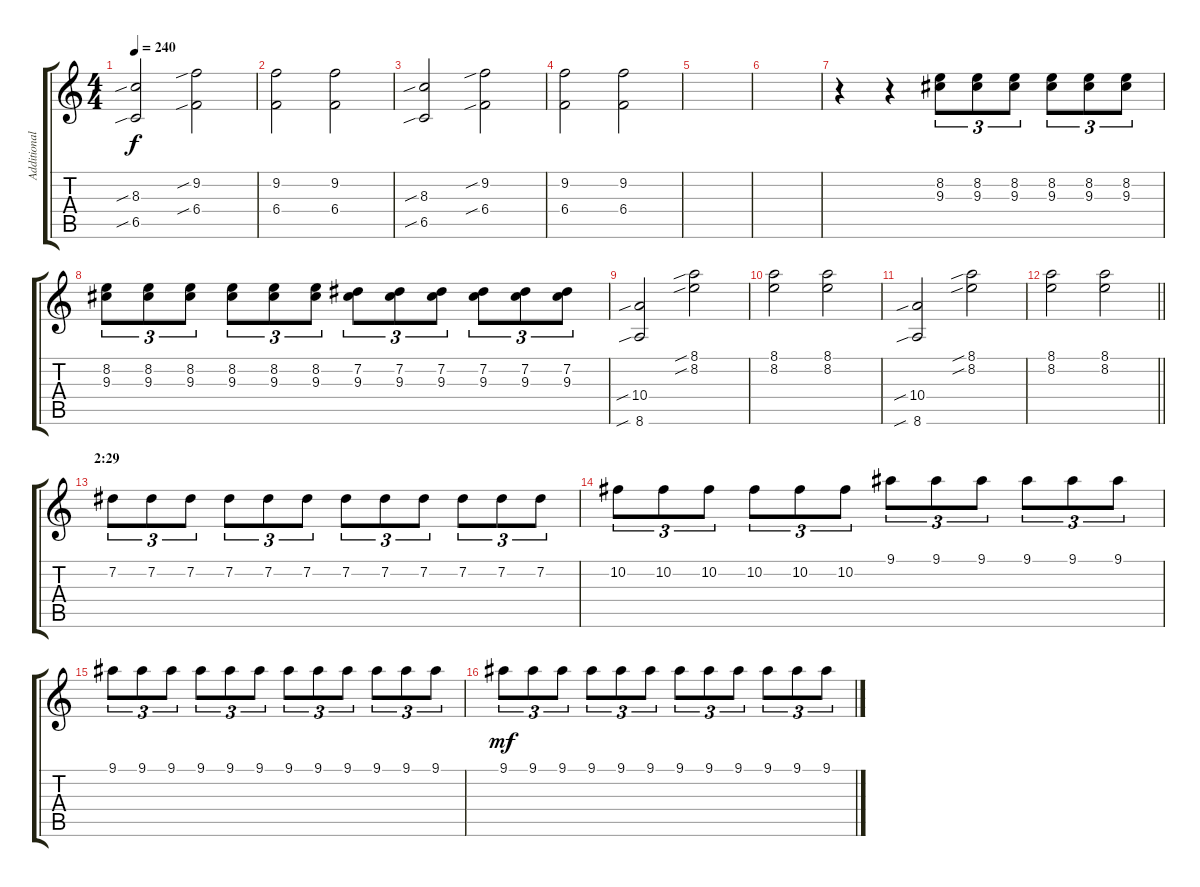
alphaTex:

\track ("Additional guitar" "Additional") {instrument overdrivenguitar}
\staff {score tabs}
\tuning (Db4 Ab3 E3 B2 Gb2 Db2) {hide}
\ts (4 4)
\tempo 240
\clef g2
\ks c
(8.3{sib} 6.5{sib}).2{dy f volume 12 instrument overdrivenguitar} (9.2{sib} 6.4{sib}).2 |
(9.2 6.4).2 (9.2 6.4).2 |
(8.3{sib} 6.5{sib}).2 (9.2{sib} 6.4{sib}).2 |
(9.2 6.4).2 (9.2 6.4).2 |
|
|
r.4 r.4{volume 9 instrument overdrivenguitar} (8.2 9.3).8{tu (3 2)} (8.2 9.3).8{tu (3 2)} (8.2 9.3).8{tu (3 2)} (8.2 9.3).8{tu (3 2)} (8.2 9.3).8{tu (3 2)} (8.2 9.3).8{tu (3 2)} |
(8.2 9.3).8{tu (3 2)} (8.2 9.3).8{tu (3 2)} (8.2 9.3).8{tu (3 2)} (8.2 9.3).8{tu (3 2)} (8.2 9.3).8{tu (3 2)} (8.2 9.3).8{tu (3 2)} (7.2 9.3).8{tu (3 2)} (7.2 9.3).8{tu (3 2)} (7.2 9.3).8{tu (3 2)} (7.2 9.3).8{tu (3 2)} (7.2 9.3).8{tu (3 2)} (7.2 9.3).8{tu (3 2)} |
(10.4{sib} 8.6{sib}).2{volume 12 instrument overdrivenguitar} (8.1{sib} 8.2{sib}).2 |
(8.1 8.2).2 (8.1 8.2).2 |
(10.4{sib} 8.6{sib}).2 (8.1{sib} 8.2{sib}).2 |
\barLineRight lightlight
(8.1 8.2).2 (8.1 8.2).2 |
\section ("" "2:29")
7.2.8{tu (3 2) volume 10 instrument overdrivenguitar} 7.2.8{tu (3 2)} 7.2.8{tu (3 2)} 7.2.8{tu (3 2)} 7.2.8{tu (3 2)} 7.2.8{tu (3 2)} 7.2.8{tu (3 2)} 7.2.8{tu (3 2)} 7.2.8{tu (3 2)} 7.2.8{tu (3 2)} 7.2.8{tu (3 2)} 7.2.8{tu (3 2)} |
10.2.8{tu (3 2)} 10.2.8{tu (3 2)} 10.2.8{tu (3 2)} 10.2.8{tu (3 2)} 10.2.8{tu (3 2)} 10.2.8{tu (3 2)} 9.1.8{tu (3 2)} 9.1.8{tu (3 2)} 9.1.8{tu (3 2)} 9.1.8{tu (3 2)} 9.1.8{tu (3 2)} 9.1.8{tu (3 2)} |
9.1.8{tu (3 2)} 9.1.8{tu (3 2)} 9.1.8{tu (3 2)} 9.1.8{tu (3 2)} 9.1.8{tu (3 2)} 9.1.8{tu (3 2)} 9.1.8{tu (3 2)} 9.1.8{tu (3 2)} 9.1.8{tu (3 2)} 9.1.8{tu (3 2)} 9.1.8{tu (3 2)} 9.1.8{tu (3 2)} |
9.1.8{tu (3 2) dy mf} 9.1.8{tu (3 2)} 9.1.8{tu (3 2)} 9.1.8{tu (3 2)} 9.1.8{tu (3 2)} 9.1.8{tu (3 2)} 9.1.8{tu (3 2)} 9.1.8{tu (3 2)} 9.1.8{tu (3 2)} 9.1.8{tu (3 2)} 9.1.8{tu (3 2)} 9.1.8{tu (3 2)}
